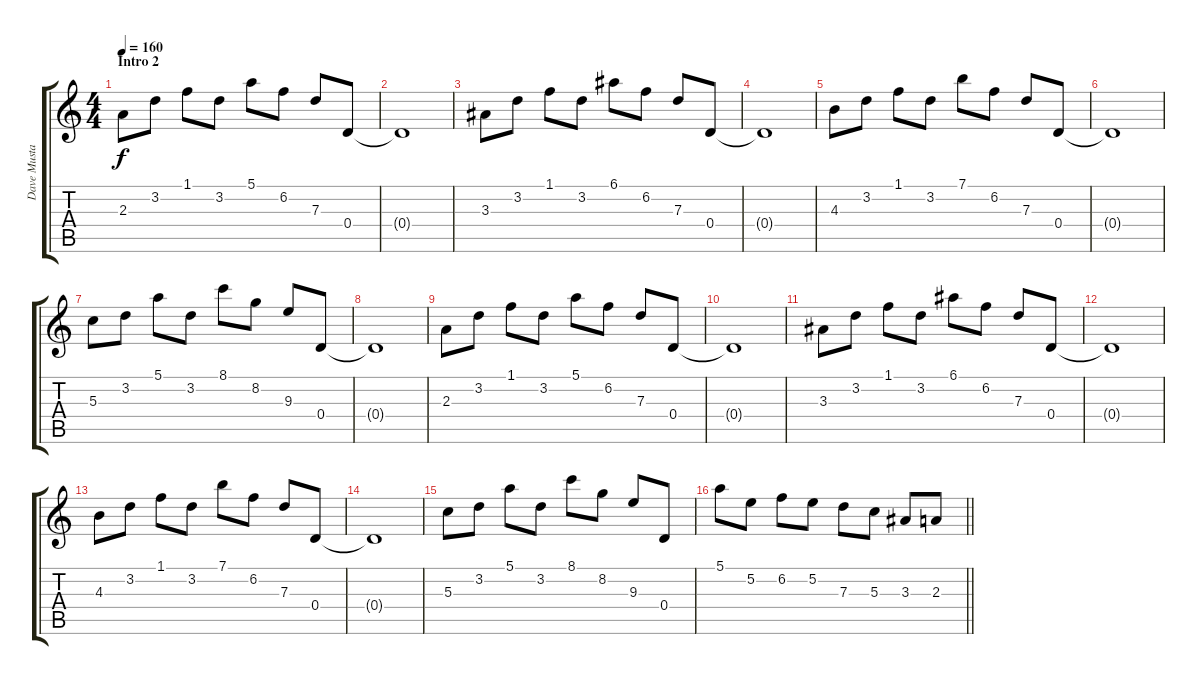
\track ("Dave Mustaine" "Dave Musta") {instrument distortionguitar}
\staff {score tabs}
\tuning (E4 B3 G3 D3 A2 E2) {hide}
\ts (4 4)
\section ("" "Intro 2")
\tempo 160
\clef g2
\ks c
2.3.8{dy f} 3.2.8 1.1.8 3.2.8 5.1.8 6.2.8 7.3.8 0.4.8 |
0.4{t}.1 |
3.3.8 3.2.8 1.1.8 3.2.8 6.1.8 6.2.8 7.3.8 0.4.8 |
0.4{t}.1 |
4.3.8 3.2.8 1.1.8 3.2.8 7.1.8 6.2.8 7.3.8 0.4.8 |
0.4{t}.1 |
5.3.8 3.2.8 5.1.8 3.2.8 8.1.8 8.2.8 9.3.8 0.4.8 |
0.4{t}.1 |
2.3.8 3.2.8 1.1.8 3.2.8 5.1.8 6.2.8 7.3.8 0.4.8 |
0.4{t}.1 |
3.3.8 3.2.8 1.1.8 3.2.8 6.1.8 6.2.8 7.3.8 0.4.8 |
0.4{t}.1 |
4.3.8 3.2.8 1.1.8 3.2.8 7.1.8 6.2.8 7.3.8 0.4.8 |
0.4{t}.1 |
5.3.8 3.2.8 5.1.8 3.2.8 8.1.8 8.2.8 9.3.8 0.4.8 |
\barLineRight lightlight
5.1.8 5.2.8 6.2.8 5.2.8 7.3.8 5.3.8 3.3.8 2.3.8
